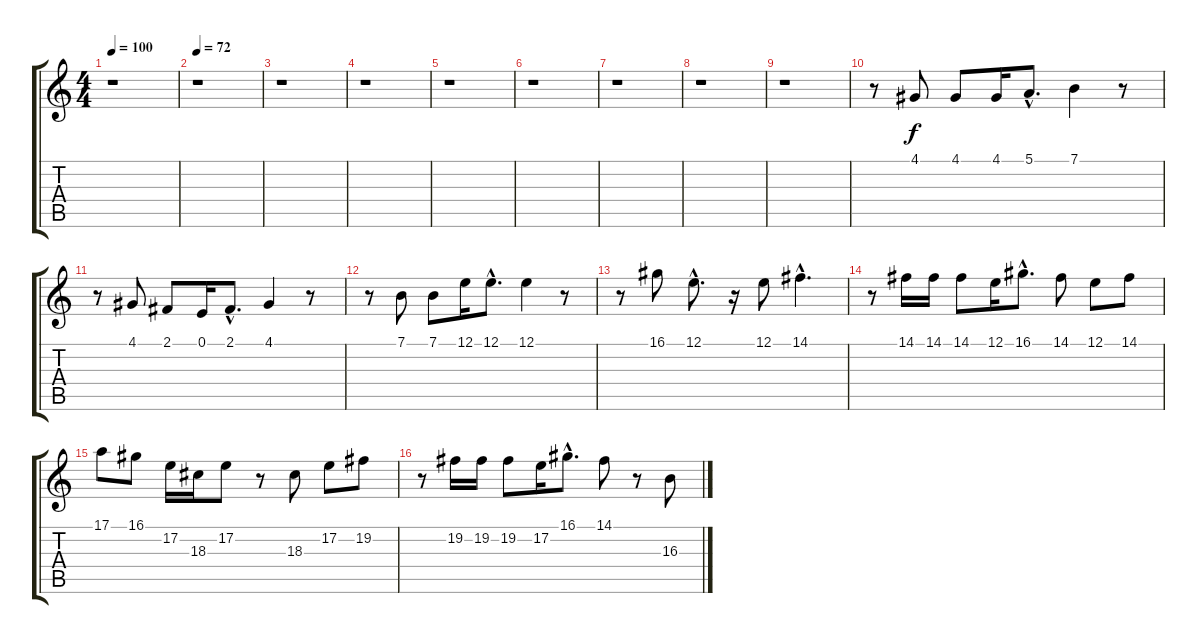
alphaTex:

\track "" {instrument vibraphone}
\staff {score tabs}
\tuning (E4 B3 G3 D3 A2 E2) {hide}
\ts (4 4)
\tempo 100
\clef g2
\ks c
r.1{dy f instrument vibraphone} |
\tempo 72
r.1 |
r.1 |
r.1 |
r.1 |
r.1 |
r.1 |
r.1 |
r.1 |
r.8 4.1.8 4.1.8 4.1.16 5.1{hac}.8{d} 7.1.4 r.8 |
r.8 4.1.8 2.1.8 0.1.16 2.1{hac}.8{d} 4.1.4 r.8 |
r.8 7.1.8 7.1.8 12.1.16 12.1{hac}.8{d} 12.1.4 r.8 |
r.8 16.1.8 12.1{hac}.8{d} r.16 12.1.8 14.1{hac}.4{d} |
r.8 14.1.16 14.1.16 14.1.8 12.1.16 16.1{hac}.8{d} 14.1.8 12.1.8 14.1.8 |
17.1.8 16.1.8 17.2.16 18.3.16 17.2.8 r.8 18.3.8 17.2.8 19.2.8 |
r.8 19.2.16 19.2.16 19.2.8 17.2.16 16.1{hac}.8{d} 14.1.8 r.8 16.3.8
